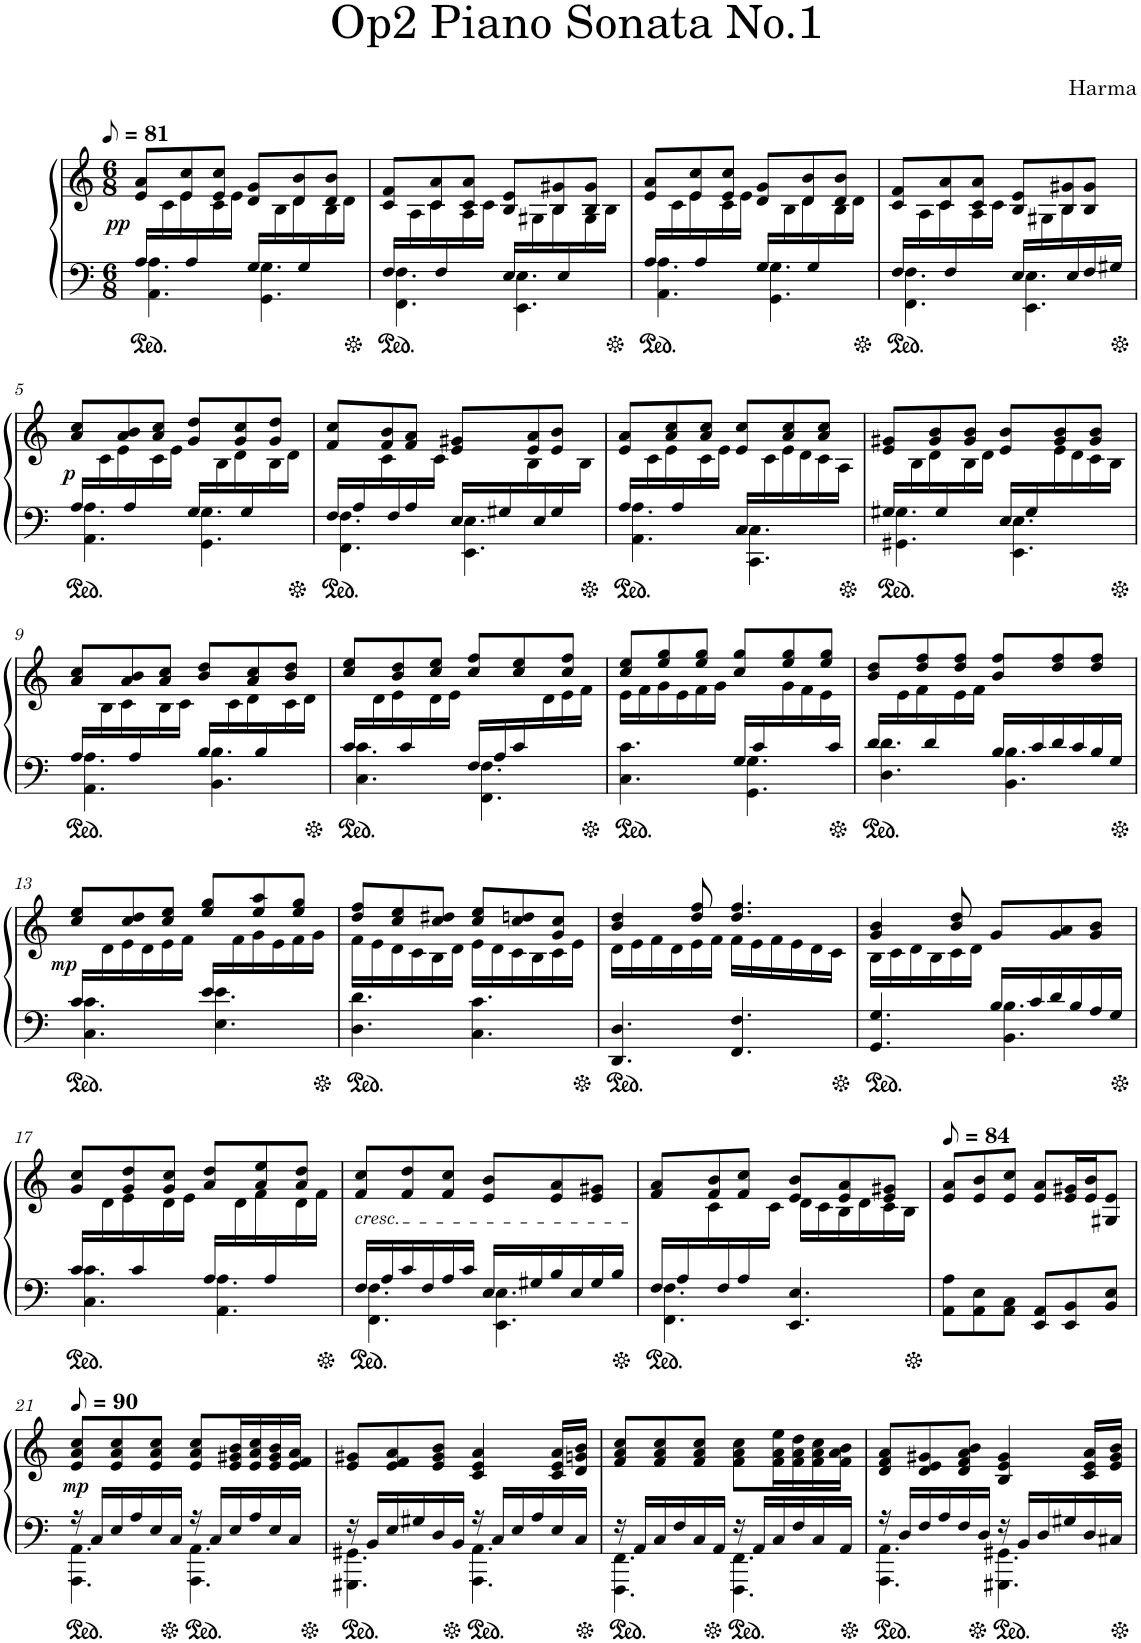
**kern	**kern	**dynam
*part1	*part1	*part1
*staff2	*staff1	*staff1/2
*I"Piano	*	*
*I'Pno.	*	*
*clefF4	*clefG2	*
*k[]	*k[]	*
*M6/8	*M6/8	*
*MM41	*MM41	*
=1	=1	=1
*^	*^	*
!	!	!	!	!LO:DY:b
16A/LL	4.AA\ 4.A\	8e/ 8a/L	16ryy	pp
8ryy	.	.	16c\	.
.	.	8e/ 8cc/	16e\	.
16A/	.	.	16ryy	.
8ryy	.	8e/ 8cc/J	16c\	.
.	.	.	16e\JJ	.
16G/LL	4.GG\ 4.G\	8d/ 8g/L	16ryy	.
8ryy	.	.	16B\	.
.	.	8d/ 8b/	16d\	.
16G/	.	.	16ryy	.
8ryy	.	8d/ 8b/J	16B\	.
.	.	.	16d\JJ	.
=2	=2	=2	=2	=2
16F/LL	4.FF\ 4.F\	8c/ 8f/L	16ryy	.
8ryy	.	.	16A\	.
.	.	8c/ 8a/	16c\	.
16F/	.	.	16ryy	.
8ryy	.	8c/ 8a/J	16A\	.
.	.	.	16c\JJ	.
16E/LL	4.EE\ 4.E\	8B/ 8e/L	16ryy	.
8ryy	.	.	16G#X\	.
.	.	8B/ 8g#X/	16B\	.
16E/	.	.	16ryy	.
8ryy	.	8B/ 8g#/J	16G#\	.
.	.	.	16B\JJ	.
=3	=3	=3	=3	=3
16A/LL	4.AA\ 4.A\	8e/ 8a/L	16ryy	.
8ryy	.	.	16c\	.
.	.	8e/ 8cc/	16e\	.
16A/	.	.	16ryy	.
8ryy	.	8e/ 8cc/J	16c\	.
.	.	.	16e\JJ	.
16G/LL	4.GG\ 4.G\	8d/ 8g/L	16ryy	.
8ryy	.	.	16B\	.
.	.	8d/ 8b/	16d\	.
16G/	.	.	16ryy	.
8ryy	.	8d/ 8b/J	16B\	.
.	.	.	16d\JJ	.
=4	=4	=4	=4	=4
16F/LL	4.FF\ 4.F\	8c/ 8f/L	16ryy	.
8ryy	.	.	16A\	.
.	.	8c/ 8a/	16c\	.
16F/	.	.	16ryy	.
8ryy	.	8c/ 8a/J	16A\	.
.	.	.	16c\JJ	.
16E/LL	4.EE\ 4.E\	8B/ 8e/L	16ryy	.
8ryy	.	.	16G#X\	.
.	.	8B/ 8g#X/	16B\	.
16E/	.	.	8.ryy	.
16F/	.	8B/ 8g#/J	.	.
16G#X/JJ	.	.	.	.
!!LO:LB:g=z	!!
=5	=5	=5	=5	=5
!	!	!	!	!LO:DY:b
16A/LL	4.AA\ 4.A\	8a/ 8cc/L	16ryy	p
8ryy	.	.	16c\	.
.	.	8a/ 8b/	16e\	.
16A/	.	.	16ryy	.
8ryy	.	8a/ 8cc/J	16c\	.
.	.	.	16e\JJ	.
16G/LL	4.GG\ 4.G\	8g/ 8dd/L	16ryy	.
8ryy	.	.	16B\	.
.	.	8g/ 8cc/	16d\	.
16G/	.	.	16ryy	.
8ryy	.	8g/ 8dd/J	16B\	.
.	.	.	16d\JJ	.
=6	=6	=6	=6	=6
16F/LL	4.FF\ 4.F\	8f/ 8cc/L	8ryy	.
16A/	.	.	.	.
16ryy	.	8f/ 8b/	16c\	.
16F/	.	.	8ryy	.
16A/	.	8f/ 8a/J	.	.
16ryy	.	.	16c\JJ	.
16E/LL	4.EE\ 4.E\	8e/ 8g#X/L	8ryy	.
16G#X/	.	.	.	.
16ryy	.	8e/ 8a/	16B\	.
16E/	.	.	8ryy	.
16G#/	.	8e/ 8b/J	.	.
16ryy	.	.	16B\JJ	.
=7	=7	=7	=7	=7
16A/LL	4.AA\ 4.A\	8e/ 8a/L	16ryy	.
8ryy	.	.	16c\	.
.	.	8a/ 8cc/	16e\	.
16A/	.	.	16ryy	.
8ryy	.	8a/ 8cc/J	16c\	.
.	.	.	16e\JJ	.
16C/LL	4.CC\ 4.C\	8e/ 8cc/L	16ryy	.
4ryy	.	.	16c\	.
.	.	8a/ 8cc/	16e\	.
.	.	.	16d\	.
.	.	8a/ 8cc/J	16c\	.
16ryy	.	.	16A\JJ	.
=8	=8	=8	=8	=8
16G#X/LL	4.GG#X\ 4.G#\	8e/ 8g#X/L	16ryy	.
8ryy	.	.	16B\	.
.	.	8g#/ 8b/	16d\	.
16G#/	.	.	16ryy	.
8ryy	.	8g#/ 8b/J	16B\	.
.	.	.	16d\JJ	.
16E/LL	4.EE\ 4.E\	8e/ 8b/L	8ryy	.
16G#/	.	.	.	.
4ryy	.	8g#/ 8b/	16e\	.
.	.	.	16d\	.
.	.	8g#/ 8b/J	16c\	.
.	.	.	16B\JJ	.
!!LO:LB:g=z	!!
=9	=9	=9	=9	=9
16A/LL	4.AA\ 4.A\	8a/ 8cc/L	16ryy	.
8ryy	.	.	16B\	.
.	.	8a/ 8b/	16c\	.
16A/	.	.	16ryy	.
8ryy	.	8a/ 8cc/J	16B\	.
.	.	.	16c\JJ	.
16B/LL	4.BB\ 4.B\	8b/ 8dd/L	16ryy	.
8ryy	.	.	16c\	.
.	.	8a/ 8cc/	16d\	.
16B/	.	.	16ryy	.
8ryy	.	8b/ 8dd/J	16c\	.
.	.	.	16d\JJ	.
=10	=10	=10	=10	=10
16c/LL	4.C\ 4.c\	8cc/ 8ee/L	16ryy	.
8ryy	.	.	16d\	.
.	.	8b/ 8dd/	16e\	.
16c/	.	.	16ryy	.
8ryy	.	8cc/ 8ee/J	16d\	.
.	.	.	16e\JJ	.
16F/LL	4.FF\ 4.F\	8cc/ 8ff/L	8.ryy	.
16A/	.	.	.	.
16c/	.	8cc/ 8ee/	.	.
8.ryy	.	.	16d\	.
.	.	8cc/ 8ff/J	16e\	.
.	.	.	16f\JJ	.
=11	=11	=11	=11	=11
4.ryy	4.C\ 4.c\	8cc/ 8ee/L	16e\LL	.
.	.	.	16f\	.
.	.	8ee/ 8gg/	16g\	.
.	.	.	16e\	.
.	.	8ee/ 8gg/J	16f\	.
.	.	.	16g\JJ	.
16G/LL	4.GG\ 4.G\	8cc/ 8gg/L	8ryy	.
16c/	.	.	.	.
8.ryy	.	8ee/ 8gg/	16g\	.
.	.	.	16f\	.
.	.	8ee/ 8gg/J	16e\	.
16c/JJ	.	.	16ryy	.
=12	=12	=12	=12	=12
16d/LL	4.D\ 4.d\	8b/ 8dd/L	16ryy	.
8ryy	.	.	16e\	.
.	.	8dd/ 8ff/	16f\	.
16d/	.	.	16ryy	.
8ryy	.	8dd/ 8ff/J	16e\	.
.	.	.	16f\JJ	.
16B/LL	4.BB\ 4.B\	8b/ 8ff/L	4.ryy	.
16c/	.	.	.	.
16d/	.	8dd/ 8ff/	.	.
16c/	.	.	.	.
16B/	.	8dd/ 8ff/J	.	.
16G/JJ	.	.	.	.
!!LO:LB:g=z	!!
=13	=13	=13	=13	=13
!	!	!	!	!LO:DY:b
16c/LL	4.C\ 4.c\	8cc/ 8ee/L	16ryy	mp
16ryy	.	.	16d\	.
.	.	8cc/ 8dd/	16e\	.
.	.	.	16d\	.
.	.	8cc/ 8ee/J	16e\	.
.	.	.	16f\JJ	.
16e/LL	4.E\ 4.e\	8ee/ 8gg/L	16ryy	.
4ryy	.	.	16f\	.
.	.	8ee/ 8aa/	16g\	.
.	.	.	16e\	.
.	.	8ee/ 8gg/J	16f\	.
16ryy	.	.	16g\JJ	.
*v	*v	*	*	*
=14	=14	=14	=14
4.D\ 4.d\	8dd/ 8ff/L	16f\LL	.
.	.	16e\	.
.	8cc/ 8ee/	16d\	.
.	.	16c\	.
.	8cc/ 8dd#X/J	16B\	.
.	.	16d\JJ	.
4.C\ 4.c\	8cc/ 8ee/L	16e\LL	.
.	.	16d\	.
.	8cc/ 8ddn/	16c\	.
.	.	16B\	.
.	8g/ 8cc/J	16c\	.
.	.	16e\JJ	.
=15	=15	=15	=15
4.DD/ 4.D/	4b/ 4dd/	16d\LL	.
.	.	16e\	.
.	.	16f\	.
.	.	16d\	.
.	8dd/ 8ff/	16e\	.
.	.	16f\JJ	.
4.FF/ 4.F/	4.dd/ 4.ff/	16f\LL	.
.	.	16e\	.
.	.	16f\	.
.	.	16e\	.
.	.	16d\	.
.	.	16c\JJ	.
=16	=16	=16	=16
*^	*	*	*
4.ryy	4.GG/ 4.G/	4g/ 4b/	16B\LL	.
.	.	.	16c\	.
.	.	.	16d\	.
.	.	.	16B\	.
.	.	8b/ 8dd/	16c\	.
.	.	.	16d\JJ	.
16B/LL	4.BB\ 4.B\	8g/L	4.ryy	.
16c/	.	.	.	.
16d/	.	8g/ 8a/	.	.
16B/	.	.	.	.
16A/	.	8g/ 8b/J	.	.
16G/JJ	.	.	.	.
!!LO:LB:g=z	!!
=17	=17	=17	=17	=17
16c/LL	4.C\ 4.c\	8g/ 8cc/L	16ryy	.
8ryy	.	.	16d\	.
.	.	8g/ 8dd/	16e\	.
16c/	.	.	16ryy	.
8ryy	.	8g/ 8cc/J	16d\	.
.	.	.	16e\JJ	.
16A/LL	4.AA\ 4.A\	8a/ 8dd/L	16ryy	.
8ryy	.	.	16d\	.
.	.	8a/ 8ee/	16f\	.
16A/	.	.	16ryy	.
8ryy	.	8a/ 8dd/J	16d\	.
.	.	.	16f\JJ	.
=18	=18	=18	=18	=18
!	!	!LO:TX:b:i:t=cresc.	!	!
*	*	*v	*v	*
16F/LL	4.FF\ 4.F\	8f/ 8cc/L	.
16A/	.	.	.
16c/	.	8f/ 8dd/	.
16F/	.	.	.
16A/	.	8f/ 8cc/J	.
16c/JJ	.	.	.
16E/LL	4.EE\ 4.E\	8e/ 8b/L	.
16G#X/	.	.	.
16B/	.	8e/ 8a/	.
16E/	.	.	.
16G#/	.	8e/ 8g#X/J	.
16B/JJ	.	.	.
=19	=19	=19	=19
*	*	*^	*
16F/LL	4.FF\ 4.F\	8f/ 8a/L	8ryy	.
16A/	.	.	.	.
16ryy	.	8f/ 8b/	16c\	.
16F/	.	.	8ryy	.
16A/	.	8f/ 8cc/J	.	.
4..ryy	.	.	16c\JJ	.
.	4.EE/ 4.E/	8e/ 8b/L	16d\LL	.
.	.	.	16c\	.
.	.	8e/ 8a/	16B\	.
.	.	.	16d\	.
.	.	8e/ 8g#X/J	16c\	.
.	.	.	16B\JJ	.
*v	*v	*	*	*
*	*v	*v	*
=20	=20	=20
*	*MM42	*
8AA\ 8A\L	8e/ 8a/L	.
8AA\ 8E\	8e/ 8b/	.
8AA\ 8C\J	8e/ 8cc/J	.
8EE/ 8AA/L	8e/ 8a/L	.
8EE/ 8BB/	16e/ 16g#X/L	.
.	16e/ 16b/J	.
8BB/ 8E/J	8G#X/ 8e/J	.
!!LO:LB:g=z
=21	=21	=21
*	*MM45	*
*^	*	*
!	!	!	!LO:DY:b
16r	4.AAA\ 4.AA\	8e/ 8a/ 8cc/L	mp
16C/LL	.	.	.
16E/	.	8e/ 8a/ 8cc/	.
16A/	.	.	.
16E/	.	8e/ 8a/ 8cc/J	.
16C/JJ	.	.	.
16r	4.AAA\ 4.AA\	8e/ 8a/ 8cc/L	.
16C/LL	.	.	.
16E/	.	16e/ 16g#X/ 16b/L	.
16A/	.	16e/ 16a/ 16cc/	.
16E/	.	16e/ 16g#/ 16b/	.
16C/JJ	.	16e/ 16f/ 16a/JJ	.
=22	=22	=22	=22
16r	4.GGG#X\ 4.GG#X\	8e/ 8g#X/L	.
16BB/LL	.	.	.
16E/	.	8e/ 8f/ 8a/	.
16G#X/	.	.	.
16D/	.	8e/ 8g#/ 8b/J	.
16BB/JJ	.	.	.
16r	4.AAA\ 4.AA\	4c/ 4e/ 4a/	.
16C/LL	.	.	.
16E/	.	.	.
16A/	.	.	.
16E/	.	16c/ 16e/ 16a/LL	.
16C/JJ	.	16d/ 16gn/ 16b/JJ	.
=23	=23	=23	=23
16r	4.FFF\ 4.FF\	8f/ 8a/ 8cc/L	.
16AA/LL	.	.	.
16C/	.	8f/ 8a/ 8cc/	.
16F/	.	.	.
16C/	.	8f/ 8a/ 8cc/J	.
16AA/JJ	.	.	.
16r	4.FFF\ 4.FF\	8f\ 8a\ 8cc\L	.
16AA/LL	.	.	.
16C/	.	16f\ 16a\ 16ee\L	.
16F/	.	16f\ 16a\ 16dd\	.
16C/	.	16f\ 16a\ 16cc\	.
16AA/JJ	.	16f\ 16a\ 16b\JJ	.
=24	=24	=24	=24
16r	4.AAA\ 4.AA\	8d/ 8f/ 8a/L	.
16D/LL	.	.	.
16F/	.	8d/ 8e/ 8g#X/	.
16A/	.	.	.
16F/	.	8d/ 8f/ 8a/ 8b/J	.
16D/JJ	.	.	.
16r	4.GGG#X\ 4.GG#X\	4B/ 4e/ 4g#/	.
16BB/LL	.	.	.
16D/	.	.	.
16G#X/	.	.	.
16D/	.	16c/ 16e/ 16a/LL	.
16C#X/JJ	.	16e/ 16g#/ 16b/JJ	.
*v	*v	*	*
=	=	=
*-	*-	*-
